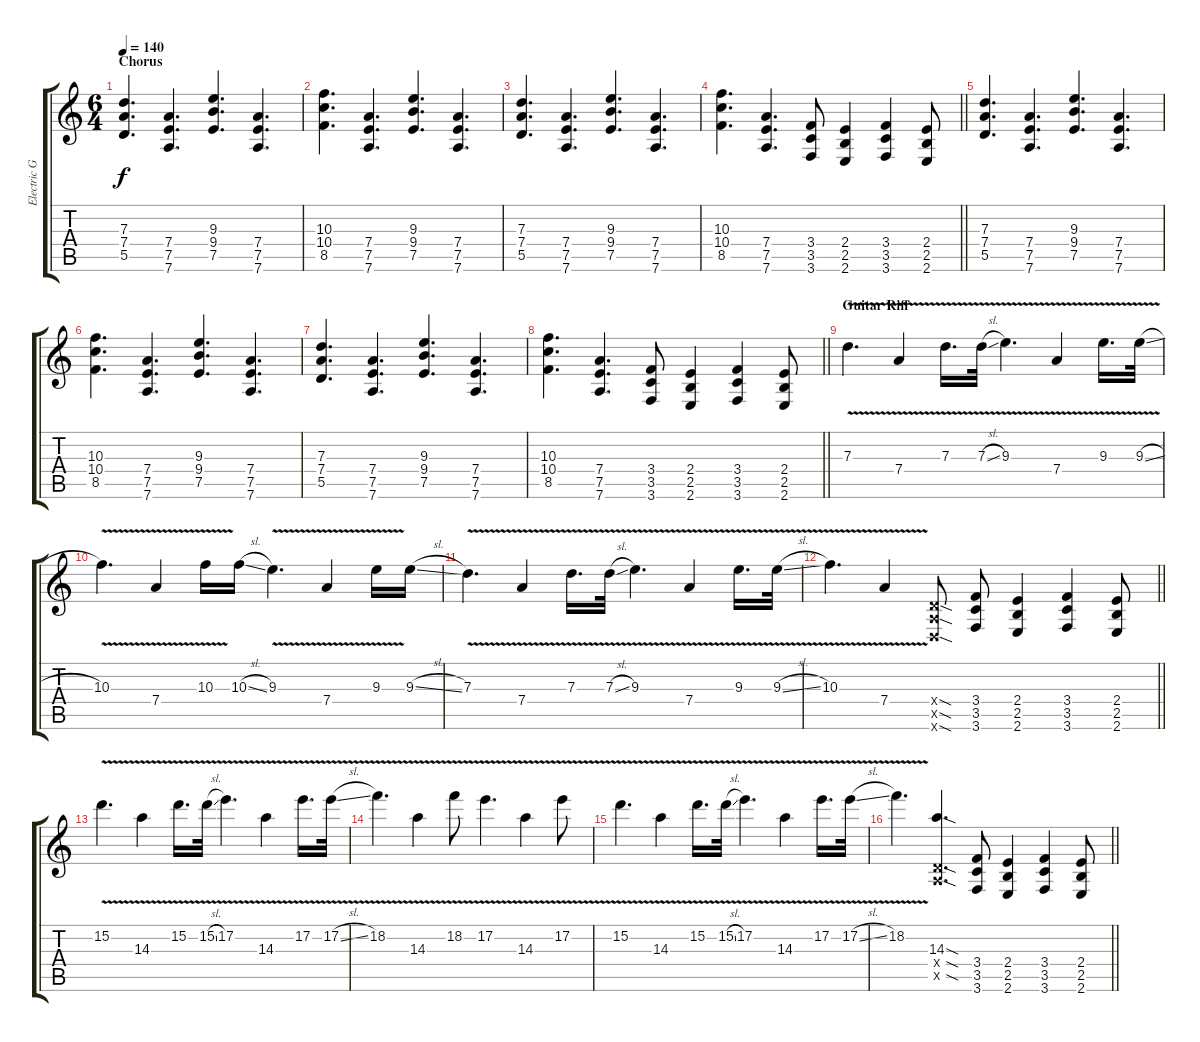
\track ("Electric Guitar" "Electric G") {instrument electricguitarclean}
\staff {score tabs}
\tuning (E4 B3 G3 D3 A2 D2) {hide}
\ts (6 4)
\section ("" "Chorus")
\tempo 140
\clef g2
\ks c
(7.3 7.4 5.5).4{d dy f volume 10 instrument distortionguitar} (7.4 7.5 7.6).4{d} (9.3 9.4 7.5).4{d} (7.4 7.5 7.6).4{d} |
(10.3 10.4 8.5).4{d} (7.4 7.5 7.6).4{d} (9.3 9.4 7.5).4{d} (7.4 7.5 7.6).4{d} |
(7.3 7.4 5.5).4{d} (7.4 7.5 7.6).4{d} (9.3 9.4 7.5).4{d} (7.4 7.5 7.6).4{d} |
\barLineRight lightlight
(10.3 10.4 8.5).4{d} (7.4 7.5 7.6).4{d} (3.4 3.5 3.6).8 (2.4 2.5 2.6).4 (3.4 3.5 3.6).4 (2.4 2.5 2.6).8 |
(7.3 7.4 5.5).4{d} (7.4 7.5 7.6).4{d} (9.3 9.4 7.5).4{d} (7.4 7.5 7.6).4{d} |
(10.3 10.4 8.5).4{d} (7.4 7.5 7.6).4{d} (9.3 9.4 7.5).4{d} (7.4 7.5 7.6).4{d} |
(7.3 7.4 5.5).4{d} (7.4 7.5 7.6).4{d} (9.3 9.4 7.5).4{d} (7.4 7.5 7.6).4{d} |
\barLineRight lightlight
(10.3 10.4 8.5).4{d} (7.4 7.5 7.6).4{d} (3.4 3.5 3.6).8 (2.4 2.5 2.6).4 (3.4 3.5 3.6).4 (2.4 2.5 2.6).8 |
\section ("" "Guitar Riff")
7.3{v}.4{d} 7.4{v}.4 7.3{v}.16{d} 7.3{v sl}.32 9.3{v}.4{d} 7.4{v}.4 9.3{v}.16{d} 9.3{v sl}.32 |
10.3{v}.4{d} 7.4{v}.4 10.3{v}.16 10.3{sl}.16 9.3{v}.4{d} 7.4{v}.4 9.3{v}.16 9.3{sl}.16 |
7.3{v}.4{d} 7.4{v}.4 7.3{v}.16{d} 7.3{v sl}.32 9.3{v}.4{d} 7.4{v}.4 9.3{v}.16{d} 9.3{v sl}.32 |
\barLineRight lightlight
10.3{v}.4{d} 7.4{v}.4 (0.4{sod x} 0.5{sod x} 0.6{sod x}).8 (3.4 3.5 3.6).8 (2.4 2.5 2.6).4 (3.4 3.5 3.6).4 (2.4 2.5 2.6).8 |
15.2{v}.4{d instrument overdrivenguitar} 14.3{v}.4 15.2{v}.16{d} 15.2{v sl}.32 17.2{v}.4{d} 14.3{v}.4 17.2{v}.16{d} 17.2{v sl}.32 |
18.2{v}.4{d} 14.3{v}.4 18.2{v}.8 17.2{v}.4{d} 14.3{v}.4 17.2{v}.8 |
15.2{v}.4{d} 14.3{v}.4 15.2{v}.16{d} 15.2{v sl}.32 17.2{v}.4{d} 14.3{v}.4 17.2{v}.16{d} 17.2{v sl}.32 |
\barLineRight lightlight
18.2{v}.4{d} (14.3{sod} 0.4{sod x} 0.5{sod x}).4{d} (3.4 3.5 3.6).8{instrument distortionguitar} (2.4 2.5 2.6).4 (3.4 3.5 3.6).4 (2.4 2.5 2.6).8
